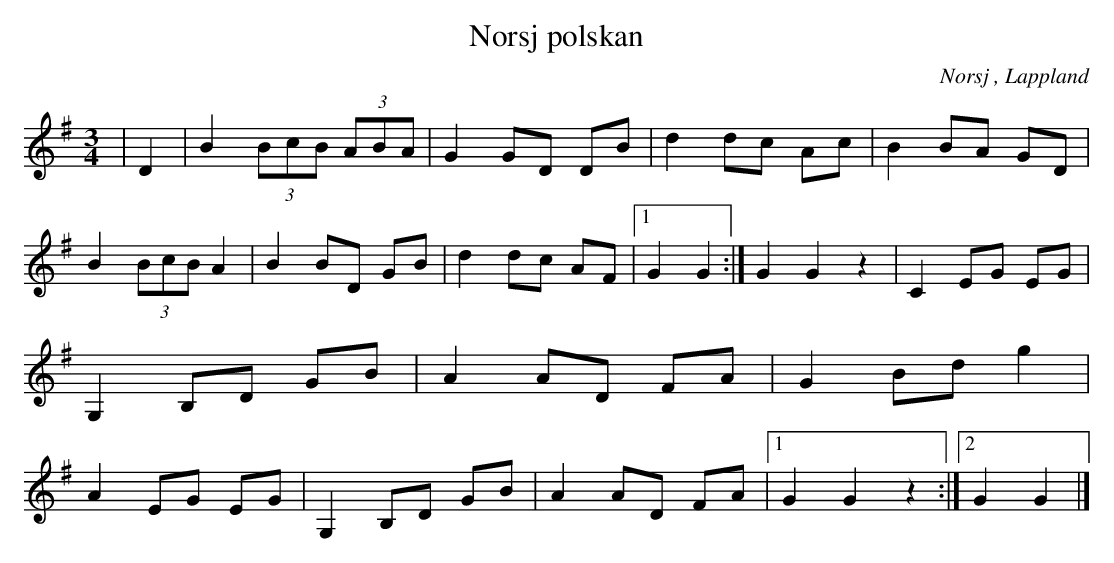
X:1
T:Norsj polskan
O:Norsj , Lappland
M:3/4
L:1/8
K:G
| D2| B2 (3BcB (3ABA | G2 GD DB | d2 dc Ac | B2 BA GD | B2 (3BcB A2 | B2 BD GB | d2 dc AF |1 G2 G2 :| G2 G2 z2 | C2 EG EG | G,2 B,D GB | A2 AD FA | G2 Bd g2 | A2 EG EG | G,2 B,D GB |A2 AD FA |1 G2 G2 z2 :|2 G2 G2 |]
